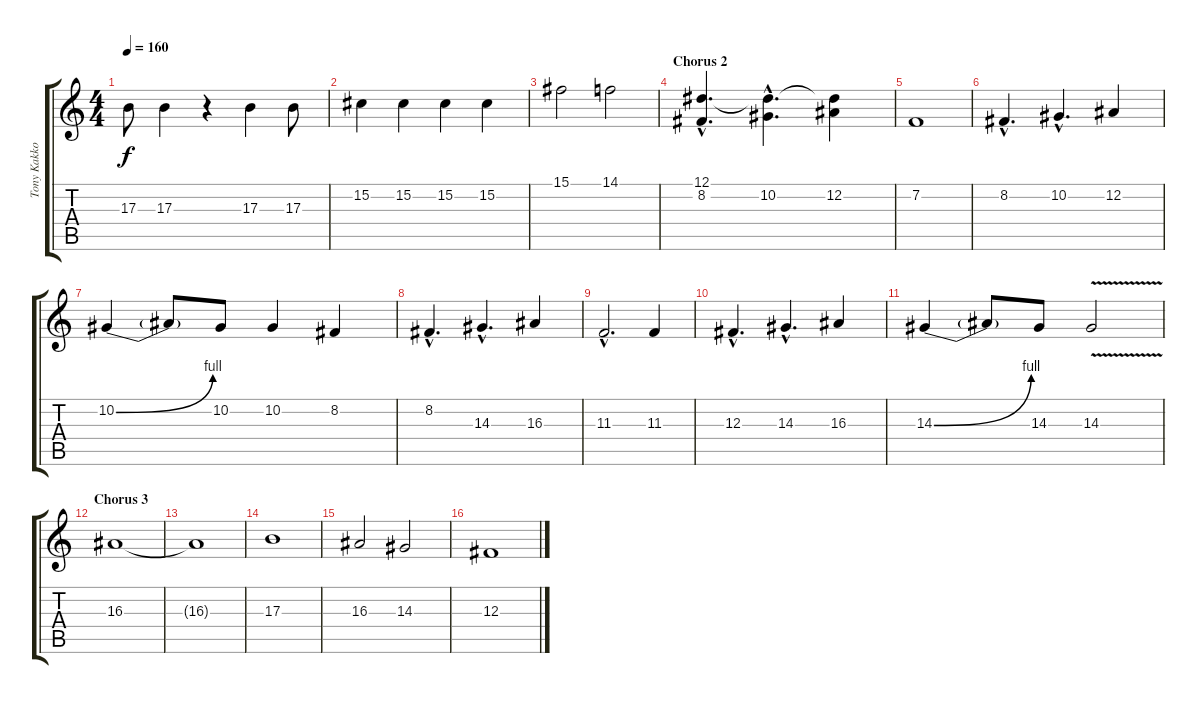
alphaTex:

\track ("Tony Kakko" "Tony Kakko") {instrument flute}
\staff {score tabs}
\tuning (Eb4 Bb3 Gb3 Db3 Ab2 Eb2) {hide}
\ts (4 4)
\tempo 160
\clef g2
\ks c
17.3{t}.8{dy f} 17.3.4 r.4 17.3.4 17.3.8 |
15.2.4 15.2.4 15.2.4 15.2.4 |
15.1.2 14.1.2 |
\section ("" "Chorus 2")
(12.1{hac} 8.2{hac}).4{d} (12.1{hac t} 10.2{hac}).4{d} (12.1{t} 12.2).4 |
7.2.1 |
8.2{hac}.4{d} 10.2{hac}.4{d} 12.2.4 |
10.2{be (bend 0 0 60 4)}.4 10.2{t}.8 10.2.8 10.2.4 8.2.4 |
8.2{hac}.4{d} 14.3{hac}.4{d} 16.3.4 |
11.3{hac}.2{d} 11.3.4 |
12.3{hac}.4{d} 14.3{hac}.4{d} 16.3.4 |
14.3{be (bend 0 0 60 4)}.4 14.3{t}.8 14.3.8 14.3{v}.2 |
\section ("" "Chorus 3")
16.3.1 |
16.3{t}.1 |
17.3.1 |
16.3.2 14.3.2 |
12.3.1
